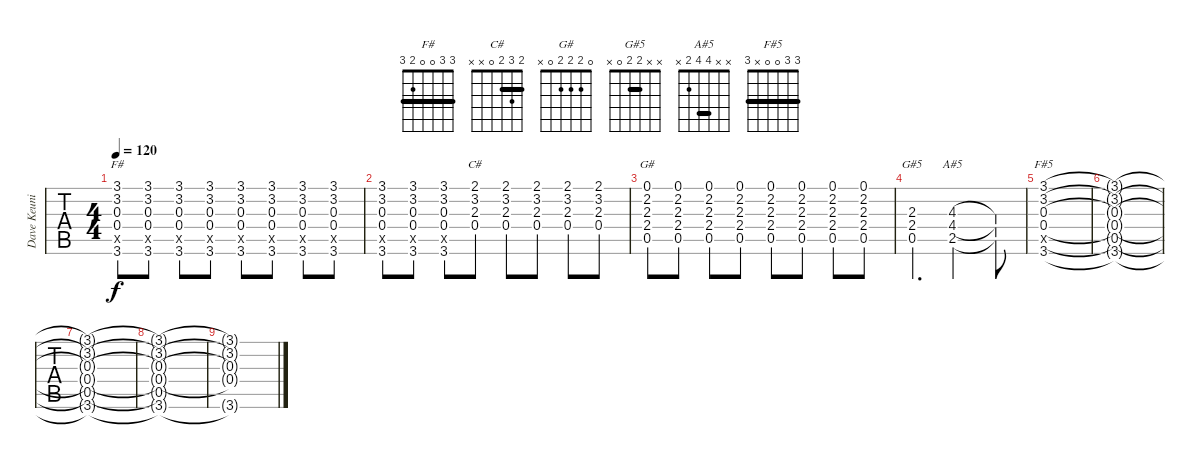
\track ("Dave Keuning's lead guitar" "Dave Keuni") {instrument overdrivenguitar}
\staff {tabs}
\tuning (Eb4 Bb3 Gb3 Db3 Ab2 Eb2) {hide}
\chord ("F#" 3 3 0 0 2 3) {barre 3}
\chord ("C#" 2 3 2 0 x x) {barre 2}
\chord ("G#" 0 2 2 2 0 x)
\chord ("G#5" x x 2 2 0 x) {barre 2}
\chord ("A#5" x x 4 4 2 x) {barre 4}
\chord ("F#5" 3 3 0 0 x 3) {barre 3}
\ts (4 4)
\tempo 120
\clef g2
\ks c#
(3.1 3.2 0.3 0.4 2.5{x} 3.6).8{ch "F#" dy f} (3.1 3.2 0.3 0.4 0.5{x} 3.6).8 (3.1 3.2 0.3 0.4 0.5{x} 3.6).8 (3.1 3.2 0.3 0.4 0.5{x} 3.6).8 (3.1 3.2 0.3 0.4 0.5{x} 3.6).8 (3.1 3.2 0.3 0.4 0.5{x} 3.6).8 (3.1 3.2 0.3 0.4 0.5{x} 3.6).8 (3.1 3.2 0.3 0.4 0.5{x} 3.6).8 |
(3.1 3.2 0.3 0.4 0.5{x} 3.6).8 (3.1 3.2 0.3 0.4 0.5{x} 3.6).8 (3.1 3.2 0.3 0.4 0.5{x} 3.6).8 (2.1 3.2 2.3 0.4).8{ch "C#"} (2.1 3.2 2.3 0.4).8 (2.1 3.2 2.3 0.4).8 (2.1 3.2 2.3 0.4).8 (2.1 3.2 2.3 0.4).8 |
(0.1 2.2 2.3 2.4 0.5).8{ch "G#"} (0.1 2.2 2.3 2.4 0.5).8 (0.1 2.2 2.3 2.4 0.5).8 (0.1 2.2 2.3 2.4 0.5).8 (0.1 2.2 2.3 2.4 0.5).8 (0.1 2.2 2.3 2.4 0.5).8 (0.1 2.2 2.3 2.4 0.5).8 (0.1 2.2 2.3 2.4 0.5).8 |
(2.3 2.4 0.5).4{d ch "G#5"} (4.3 4.4 2.5).2{ch "A#5"} (4.3{t} 4.4{t} 2.5{t}).8 |
(3.1 3.2 0.3 0.4 0.5{x} 3.6).1{ch "F#5" volume 0} |
(3.1{t} 3.2{t} 0.3{t} 0.4{t} 0.5{t} 3.6{t}).1 |
(3.1{t} 3.2{t} 0.3{t} 0.4{t} 0.5{t} 3.6{t}).1 |
(3.1{t} 3.2{t} 0.3{t} 0.4{t} 0.5{t} 3.6{t}).1 |
(3.1{t} 3.2{t} 0.3{t} 0.4{t} 3.6{t}).1
